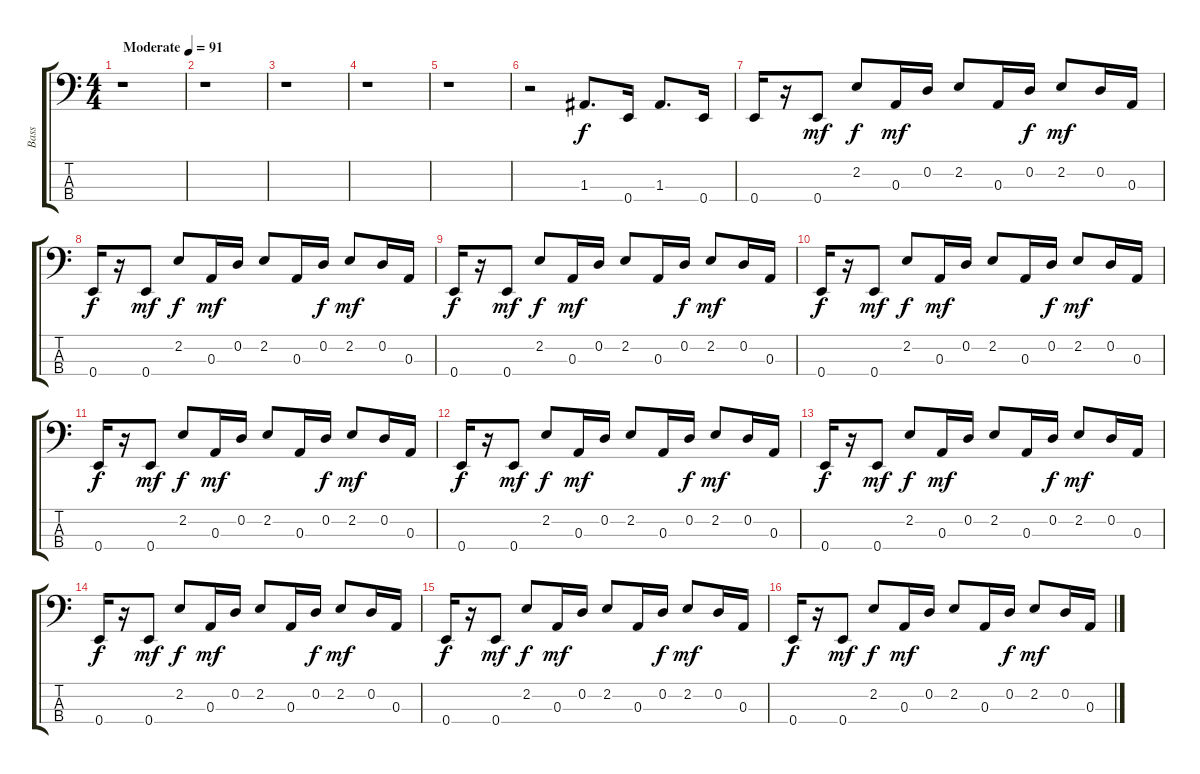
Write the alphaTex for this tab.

\track ("Bass" "Bass") {instrument synthbass2}
\staff {score tabs}
\tuning (G2 D2 A1 E1) {hide}
\ts (4 4)
\tempo (91 "Moderate")
\clef f4
\ks c
r.1{dy f instrument synthbass2} |
r.1 |
r.1 |
r.1 |
r.1 |
r.2 1.3.8{d} 0.4.16 1.3.8{d} 0.4.16 |
0.4.16{volume 14 balance 8} r.16 0.4.8{dy mf} 2.2.8{dy f} 0.3.16{dy mf} 0.2.16 2.2.8 0.3.16 0.2.16{dy f} 2.2.8{dy mf} 0.2.16 0.3.16 |
0.4.16{dy f} r.16 0.4.8{dy mf} 2.2.8{dy f} 0.3.16{dy mf} 0.2.16 2.2.8 0.3.16 0.2.16{dy f} 2.2.8{dy mf} 0.2.16 0.3.16 |
0.4.16{dy f} r.16 0.4.8{dy mf} 2.2.8{dy f} 0.3.16{dy mf} 0.2.16 2.2.8 0.3.16 0.2.16{dy f} 2.2.8{dy mf} 0.2.16 0.3.16 |
0.4.16{dy f} r.16 0.4.8{dy mf} 2.2.8{dy f} 0.3.16{dy mf} 0.2.16 2.2.8 0.3.16 0.2.16{dy f} 2.2.8{dy mf} 0.2.16 0.3.16 |
0.4.16{dy f volume 14} r.16 0.4.8{dy mf} 2.2.8{dy f} 0.3.16{dy mf} 0.2.16 2.2.8 0.3.16 0.2.16{dy f} 2.2.8{dy mf} 0.2.16 0.3.16 |
0.4.16{dy f} r.16 0.4.8{dy mf} 2.2.8{dy f} 0.3.16{dy mf} 0.2.16 2.2.8 0.3.16 0.2.16{dy f} 2.2.8{dy mf} 0.2.16 0.3.16 |
0.4.16{dy f} r.16 0.4.8{dy mf} 2.2.8{dy f} 0.3.16{dy mf} 0.2.16 2.2.8 0.3.16 0.2.16{dy f} 2.2.8{dy mf} 0.2.16 0.3.16 |
0.4.16{dy f} r.16 0.4.8{dy mf} 2.2.8{dy f} 0.3.16{dy mf} 0.2.16 2.2.8 0.3.16 0.2.16{dy f} 2.2.8{dy mf} 0.2.16 0.3.16 |
0.4.16{dy f} r.16 0.4.8{dy mf} 2.2.8{dy f} 0.3.16{dy mf} 0.2.16 2.2.8 0.3.16 0.2.16{dy f} 2.2.8{dy mf} 0.2.16 0.3.16 |
0.4.16{dy f} r.16 0.4.8{dy mf} 2.2.8{dy f} 0.3.16{dy mf} 0.2.16 2.2.8 0.3.16 0.2.16{dy f} 2.2.8{dy mf} 0.2.16 0.3.16
